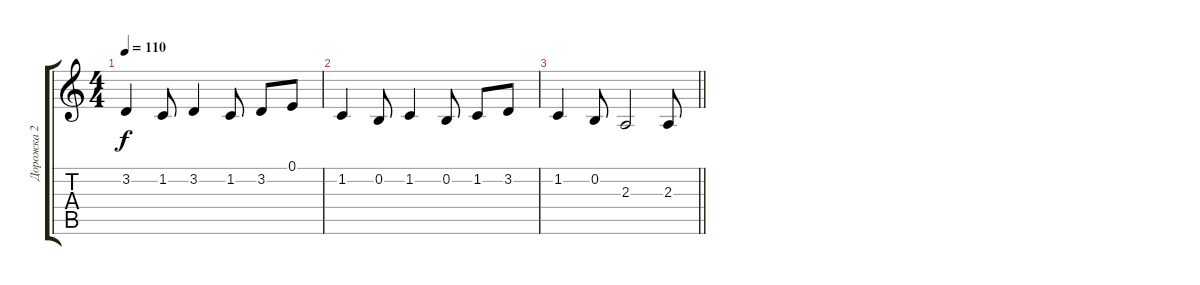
\track ("Дорожка 2" "Дорожка 2") {instrument altosax}
\staff {score tabs}
\tuning (E4 B3 G3 D3 A2 E2) {hide}
\ts (4 4)
\tempo 110
\clef g2
\ks c
3.2.4{dy f} 1.2.8 3.2.4 1.2.8 3.2.8 0.1.8 |
1.2.4 0.2.8 1.2.4 0.2.8 1.2.8 3.2.8 |
\barLineRight lightlight
1.2.4 0.2.8 2.3.2 2.3.8
